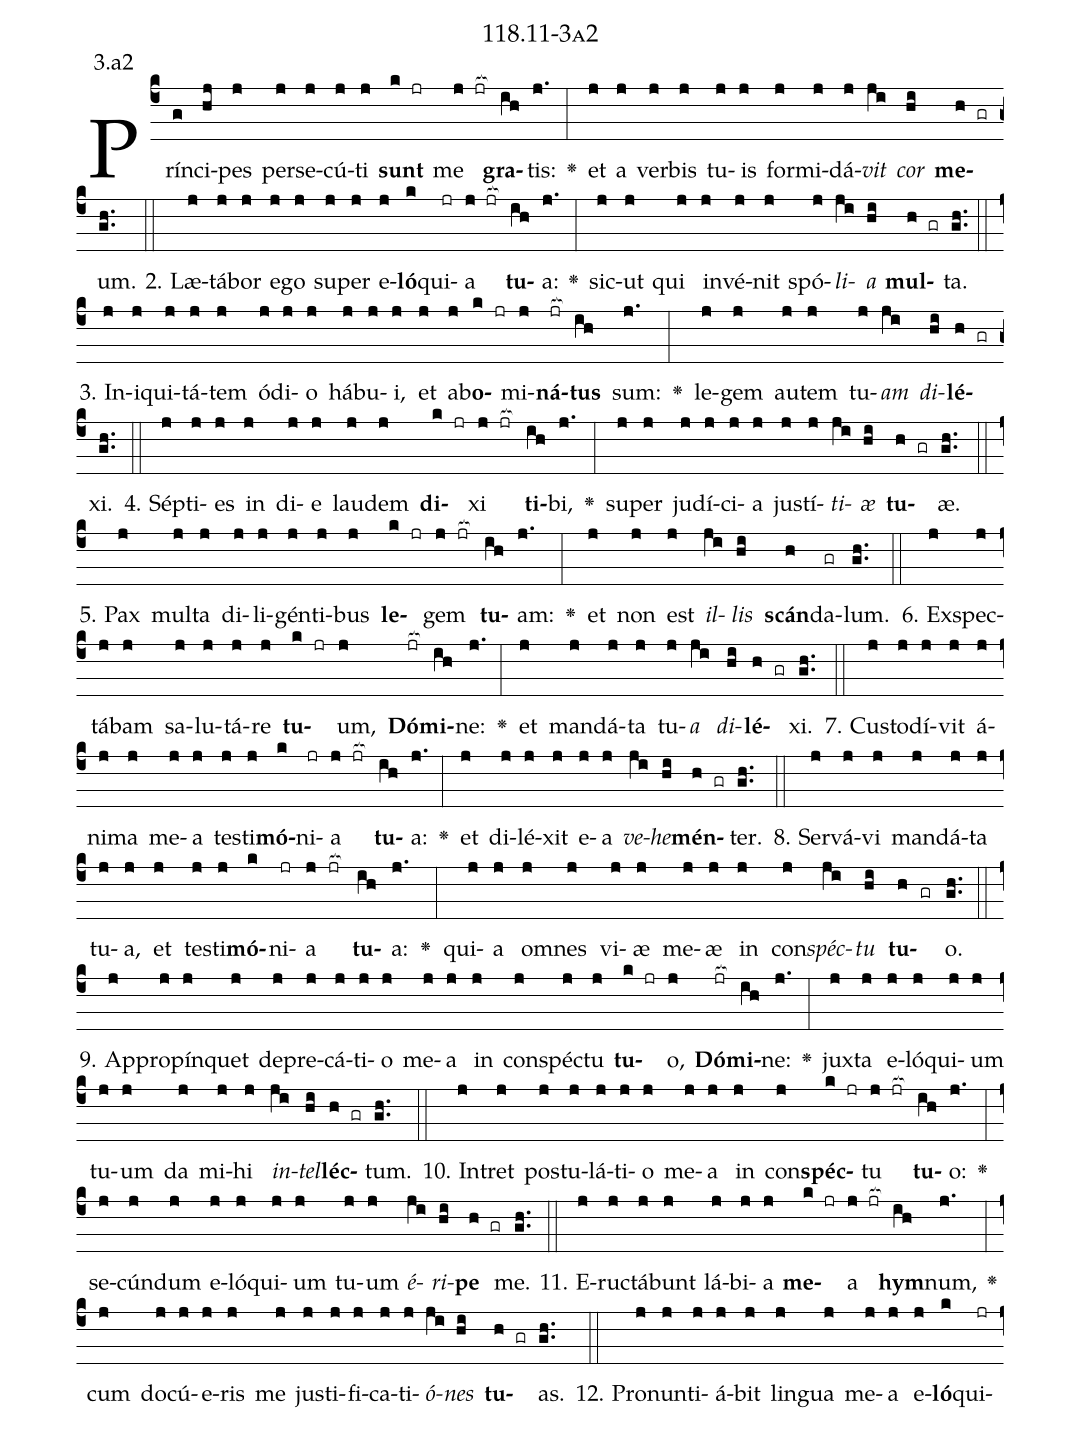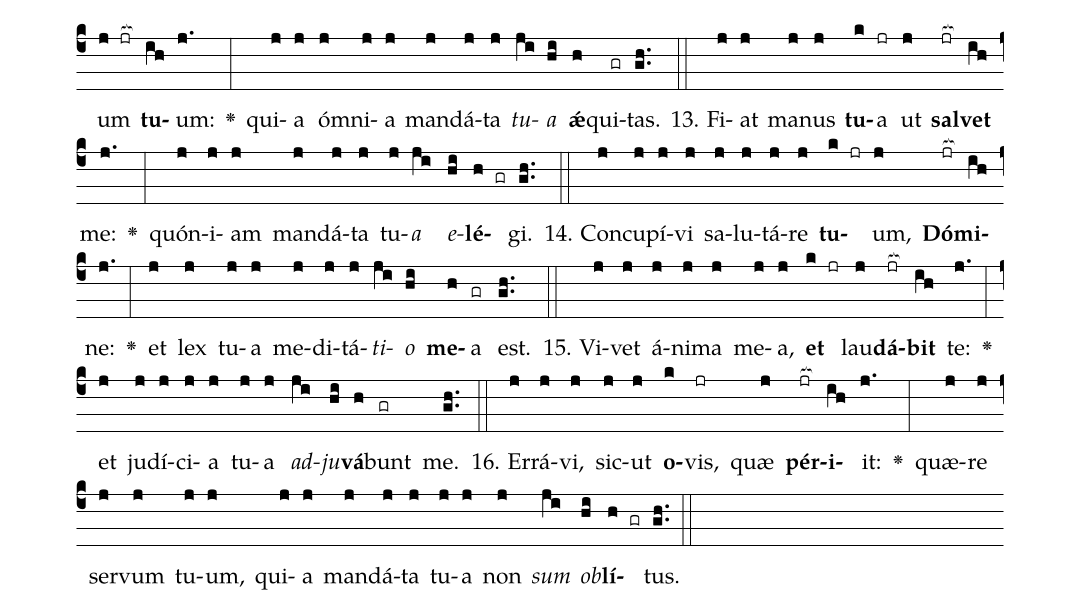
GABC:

name: 118.11-3a2;
annotation: 3.a2;
%%
(c4)Prín(g)ci(hj)pes(j) per(j)se(j)cú(j)ti(j) <b>sunt</b>(k jr) me(j jr[ocb:1{]) <b>gra</b>(ih[ocb:0}])tis:(j.) <v>\greheightstar</v>(:) et(j) a(j) ver(j)bis(j) tu(j)is(j) for(j)mi(j)dá(j)<i>vit</i>(ji) <i>cor</i>(hi) <b>me</b>(h gr)um.(gh..) (::)
2. Læ(j)tá(j)bor(j) e(j)go(j) su(j)per(j) e(j)<b>ló</b>(k)qui(jr)a(j jr[ocb:1{]) <b>tu</b>(ih[ocb:0}])a:(j.) <v>\greheightstar</v>(:) sic(j)ut(j) qui(j) in(j)vé(j)nit(j) spó(j)<i>li</i>(ji)<i>a</i>(hi) <b>mul</b>(h gr)ta.(gh..) (::)
3. In(j)i(j)qui(j)tá(j)tem(j) ó(j)di(j)o(j) há(j)bu(j)i,(j) et(j) ab(j)<b>o</b>(k jr)mi(j)<b>ná</b>(jr[ocb:1{])<b>tus</b>(ih[ocb:0}]) sum:(j.) <v>\greheightstar</v>(:) le(j)gem(j) au(j)tem(j) tu(j)<i>am</i>(ji) <i>di</i>(hi)<b>lé</b>(h gr)xi.(gh..) (::)
4. Sép(j)ti(j)es(j) in(j) di(j)e(j) lau(j)dem(j) <b>di</b>(k jr)xi(j jr[ocb:1{]) <b>ti</b>(ih[ocb:0}])bi,(j.) <v>\greheightstar</v>(:) su(j)per(j) ju(j)dí(j)ci(j)a(j) jus(j)tí(j)<i>ti</i>(ji)<i>æ</i>(hi) <b>tu</b>(h gr)æ.(gh..) (::)
5. Pax(j) mul(j)ta(j) di(j)li(j)gén(j)ti(j)bus(j) <b>le</b>(k jr)gem(j jr[ocb:1{]) <b>tu</b>(ih[ocb:0}])am:(j.) <v>\greheightstar</v>(:) et(j) non(j) est(j) <i>il</i>(ji)<i>lis</i>(hi) <b>scán</b>(h)da(gr)lum.(gh..) (::)
6. Ex(j)spec(j)tá(j)bam(j) sa(j)lu(j)tá(j)re(j) <b>tu</b>(k jr)um,(j) <b>Dó</b>(jr[ocb:1{])<b>mi</b>(ih[ocb:0}])ne:(j.) <v>\greheightstar</v>(:) et(j) man(j)dá(j)ta(j) tu(j)<i>a</i>(ji) <i>di</i>(hi)<b>lé</b>(h gr)xi.(gh..) (::)
7. Cus(j)to(j)dí(j)vit(j) á(j)ni(j)ma(j) me(j)a(j) tes(j)ti(j)<b>mó</b>(k)ni(jr)a(j jr[ocb:1{]) <b>tu</b>(ih[ocb:0}])a:(j.) <v>\greheightstar</v>(:) et(j) di(j)lé(j)xit(j) e(j)a(j) <i>ve</i>(ji)<i>he</i>(hi)<b>mén</b>(h gr)ter.(gh..) (::)
8. Ser(j)vá(j)vi(j) man(j)dá(j)ta(j) tu(j)a,(j) et(j) tes(j)ti(j)<b>mó</b>(k)ni(jr)a(j jr[ocb:1{]) <b>tu</b>(ih[ocb:0}])a:(j.) <v>\greheightstar</v>(:) qui(j)a(j) om(j)nes(j) vi(j)æ(j) me(j)æ(j) in(j) con(j)<i>spéc</i>(ji)<i>tu</i>(hi) <b>tu</b>(h gr)o.(gh..) (::)
9. Ap(j)pro(j)pín(j)quet(j) de(j)pre(j)cá(j)ti(j)o(j) me(j)a(j) in(j) con(j)spéc(j)tu(j) <b>tu</b>(k jr)o,(j) <b>Dó</b>(jr[ocb:1{])<b>mi</b>(ih[ocb:0}])ne:(j.) <v>\greheightstar</v>(:) jux(j)ta(j) e(j)ló(j)qui(j)um(j) tu(j)um(j) da(j) mi(j)hi(j) <i>in</i>(ji)<i>tel</i>(hi)<b>léc</b>(h gr)tum.(gh..) (::)
10. In(j)tret(j) pos(j)tu(j)lá(j)ti(j)o(j) me(j)a(j) in(j) con(j)<b>spéc</b>(k jr)tu(j jr[ocb:1{]) <b>tu</b>(ih[ocb:0}])o:(j.) <v>\greheightstar</v>(:) se(j)cún(j)dum(j) e(j)ló(j)qui(j)um(j) tu(j)um(j) <i>é</i>(ji)<i>ri</i>(hi)<b>pe</b>(h gr) me.(gh..) (::)
11. E(j)ruc(j)tá(j)bunt(j) lá(j)bi(j)a(j) <b>me</b>(k jr)a(j jr[ocb:1{]) <b>hym</b>(ih[ocb:0}])num,(j.) <v>\greheightstar</v>(:) cum(j) do(j)cú(j)e(j)ris(j) me(j) jus(j)ti(j)fi(j)ca(j)ti(j)<i>ó</i>(ji)<i>nes</i>(hi) <b>tu</b>(h gr)as.(gh..) (::)
12. Pro(j)nun(j)ti(j)á(j)bit(j) lin(j)gua(j) me(j)a(j) e(j)<b>ló</b>(k)qui(jr)um(j jr[ocb:1{]) <b>tu</b>(ih[ocb:0}])um:(j.) <v>\greheightstar</v>(:) qui(j)a(j) óm(j)ni(j)a(j) man(j)dá(j)ta(j) <i>tu</i>(ji)<i>a</i>(hi) <b>ǽ</b>(h)qui(gr)tas.(gh..) (::)
13. Fi(j)at(j) ma(j)nus(j) <b>tu</b>(k)a(jr) ut(j) <b>sal</b>(jr[ocb:1{])<b>vet</b>(ih[ocb:0}]) me:(j.) <v>\greheightstar</v>(:) quón(j)i(j)am(j) man(j)dá(j)ta(j) tu(j)<i>a</i>(ji) <i>e</i>(hi)<b>lé</b>(h gr)gi.(gh..) (::)
14. Con(j)cu(j)pí(j)vi(j) sa(j)lu(j)tá(j)re(j) <b>tu</b>(k jr)um,(j) <b>Dó</b>(jr[ocb:1{])<b>mi</b>(ih[ocb:0}])ne:(j.) <v>\greheightstar</v>(:) et(j) lex(j) tu(j)a(j) me(j)di(j)tá(j)<i>ti</i>(ji)<i>o</i>(hi) <b>me</b>(h)a(gr) est.(gh..) (::)
15. Vi(j)vet(j) á(j)ni(j)ma(j) me(j)a,(j) <b>et</b>(k jr) lau(j)<b>dá</b>(jr[ocb:1{])<b>bit</b>(ih[ocb:0}]) te:(j.) <v>\greheightstar</v>(:) et(j) ju(j)dí(j)ci(j)a(j) tu(j)a(j) <i>ad</i>(ji)<i>ju</i>(hi)<b>vá</b>(h)bunt(gr) me.(gh..) (::)
16. Er(j)rá(j)vi,(j) sic(j)ut(j) <b>o</b>(k)vis,(jr) quæ(j) <b>pér</b>(jr[ocb:1{])<b>i</b>(ih[ocb:0}])it:(j.) <v>\greheightstar</v>(:) quæ(j)re(j) ser(j)vum(j) tu(j)um,(j) qui(j)a(j) man(j)dá(j)ta(j) tu(j)a(j) non(j) <i>sum</i>(ji) <i>ob</i>(hi)<b>lí</b>(h gr)tus.(gh..) (::)
